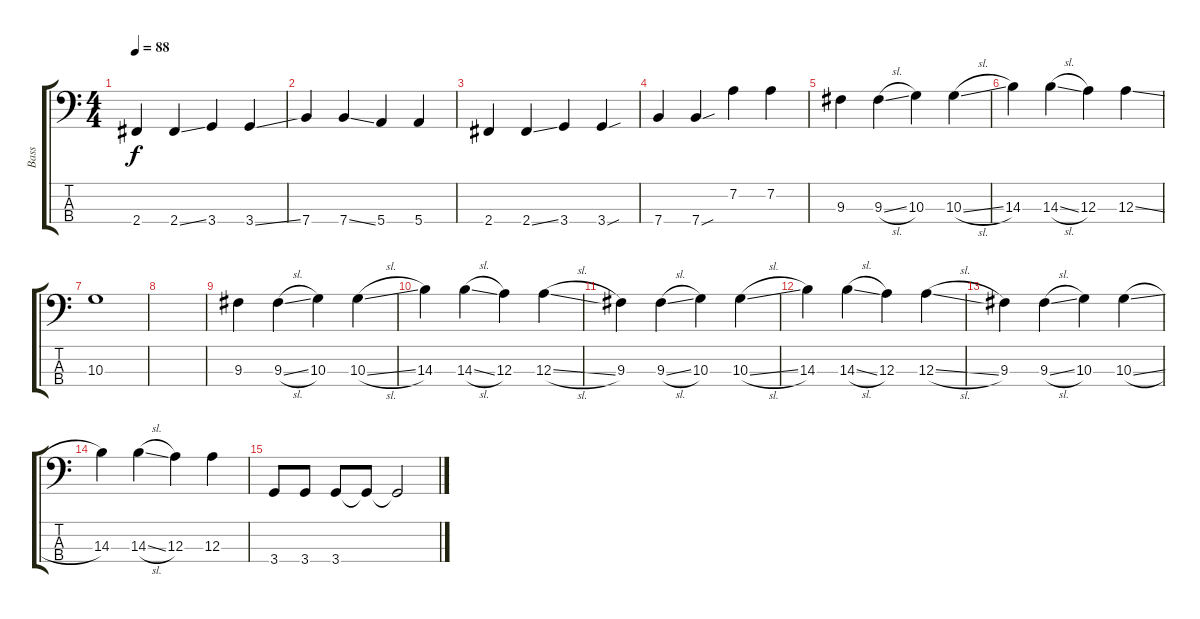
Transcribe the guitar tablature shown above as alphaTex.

\track ("Bass" "Bass") {instrument electricbasspick}
\staff {score tabs}
\tuning (G2 D2 A1 E1) {hide}
\ts (4 4)
\tempo 88
\clef f4
\ks c
2.4.4{dy f} 2.4{ss}.4 3.4.4 3.4{ss}.4 |
7.4.4 7.4{ss}.4 5.4.4 5.4.4 |
2.4.4 2.4{ss}.4 3.4.4 3.4{sou}.4 |
7.4.4 7.4{sou}.4 7.2.4 7.2.4 |
9.3.4 9.3{sl}.4 10.3.4 10.3{sl}.4 |
14.3.4 14.3{sl}.4 12.3.4 12.3{ss}.4 |
10.3.1 |
|
9.3.4 9.3{sl}.4 10.3.4 10.3{sl}.4 |
14.3.4 14.3{sl}.4 12.3.4 12.3{sl}.4 |
9.3.4 9.3{sl}.4 10.3.4 10.3{sl}.4 |
14.3.4 14.3{sl}.4 12.3.4 12.3{sl}.4 |
9.3.4 9.3{sl}.4 10.3.4 10.3{sl}.4 |
14.3.4 14.3{sl}.4 12.3.4 12.3.4 |
3.4.8 3.4.8 3.4.8 3.4{t}.8 3.4{t}.2
